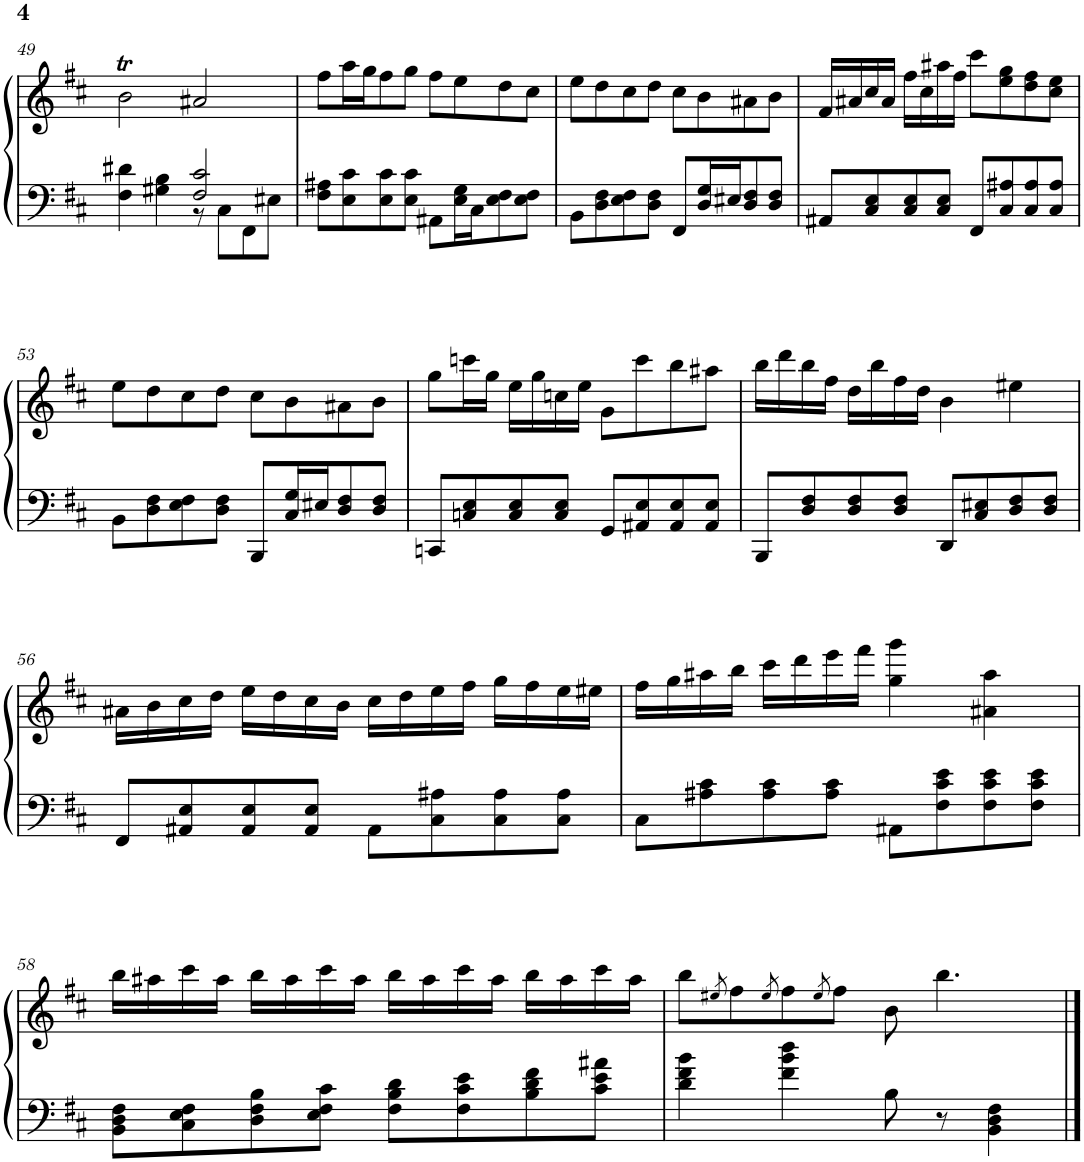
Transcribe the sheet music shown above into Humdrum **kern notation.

**kern	**kern
*part1	*part1
*staff2	*staff1
*I"Piano	*
*I'Pno.	*
!!LO:PB:g=z
*clefF4	*clefG2
*k[f#c#]	*k[f#c#]
*M2/2	*M2/2
=49	=49
*^	*
4F#\ 4d#X\	2ryy	2bT\
4G#X\ 4B\	.	.
2F#/ 2c#/	8r	2a#X/
.	8C#\L	.
.	8FF#\	.
.	8E#X\J	.
*v	*v	*
=50	=50
8F#\ 8A#X\L	8ff#\L
8E\ 8c#\	16aa\L
.	16gg\J
8E\ 8c#\	8ff#\
8E\ 8c#\J	8gg\J
8AA#X\L	8ff#\L
16E\ 16G\L	8ee\
16C#\J	.
8E\ 8F#\	8dd\
8E\ 8F#\J	8cc#\J
=51	=51
8BB\L	8ee\L
8D\ 8F#\	8dd\
8E\ 8F#\	8cc#\
8D\ 8F#\J	8dd\J
8FF#/L	8cc#\L
16D/ 16G/L	8b\
16E#X/J	.
8D/ 8F#/	8a#X\
8D/ 8F#/J	8b\J
=52	=52
8AA#X/L	16f#/LL
.	16a#X/
8C#/ 8E/	16cc#/
.	16a#/JJ
8C#/ 8E/	16ff#\LL
.	16cc#\
8C#/ 8E/J	16aa#X\
.	16ff#\JJ
8FF#/L	8ccc#\L
8C#/ 8A#X/	8ee\ 8gg\
8C#/ 8A#/	8dd\ 8ff#\
8C#/ 8A#/J	8cc#\ 8ee\J
!!LO:LB:g=z
=53	=53
8BB\L	8ee\L
8D\ 8F#\	8dd\
8E\ 8F#\	8cc#\
8D\ 8F#\J	8dd\J
8BBB/L	8cc#\L
16C#/ 16G/L	8b\
16E#X/J	.
8D/ 8F#/	8a#X\
8D/ 8F#/J	8b\J
=54	=54
8CCn/L	8gg\L
8Cn/ 8E/	16cccn\L
.	16gg\JJ
8C/ 8E/	16ee\LL
.	16gg\
8C/ 8E/J	16ccn\
.	16ee\JJ
8GG/L	8g\L
8AA#X/ 8E/	8ccc\
8AA#/ 8E/	8bb\
8AA#/ 8E/J	8aa#X\J
=55	=55
8BBB/L	16bb\LL
.	16ddd\
8D/ 8F#/	16bb\
.	16ff#\JJ
8D/ 8F#/	16dd\LL
.	16bb\
8D/ 8F#/J	16ff#\
.	16dd\JJ
8DD/L	4b\
8C#/ 8E#X/	.
8D/ 8F#/	4ee#X\
8D/ 8F#/J	.
!!LO:LB:g=z
=56	=56
8FF#/L	16a#X\LL
.	16b\
8AA#X/ 8E/	16cc#\
.	16dd\JJ
8AA#/ 8E/	16ee\LL
.	16dd\
8AA#/ 8E/J	16cc#\
.	16b\JJ
8AA#\L	16cc#\LL
.	16dd\
8C#\ 8A#X\	16ee\
.	16ff#\JJ
8C#\ 8A#\	16gg\LL
.	16ff#\
8C#\ 8A#\J	16ee\
.	16ee#X\JJ
=57	=57
8C#\L	16ff#\LL
.	16gg\
8A#X\ 8c#\	16aa#X\
.	16bb\JJ
8A#\ 8c#\	16ccc#\LL
.	16ddd\
8A#\ 8c#\J	16eee\
.	16fff#\JJ
8AA#X\L	4gg\ 4ggg\
8F#\ 8c#\ 8e\	.
8F#\ 8c#\ 8e\	4a#X\ 4aa#\
8F#\ 8c#\ 8e\J	.
!!LO:LB:g=z
=58	=58
8BB\ 8D\ 8F#\L	16bb\LL
.	16aa#X\
8C#\ 8E\ 8F#\	16ccc#\
.	16aa#\JJ
8D\ 8F#\ 8B\	16bb\LL
.	16aa#\
8E\ 8F#\ 8c#\J	16ccc#\
.	16aa#\JJ
8F#\ 8B\ 8d\L	16bb\LL
.	16aa#\
8F#\ 8c#\ 8e\	16ccc#\
.	16aa#\JJ
8B\ 8d\ 8f#\	16bb\LL
.	16aa#\
8c#\ 8e\ 8a#X\J	16ccc#\
.	16aa#\JJ
=59	=59
4d\ 4f#\ 4b\	8bb\L
.	8qee#X/
.	8ff#\
.	8qee#/
4f#\ 4b\ 4dd\	8ff#\
.	8qee#/
.	8ff#\J
8B\	8b\
8r	4.bb\
4BB\ 4D\ 4F#\	.
==	==
*-	*-
